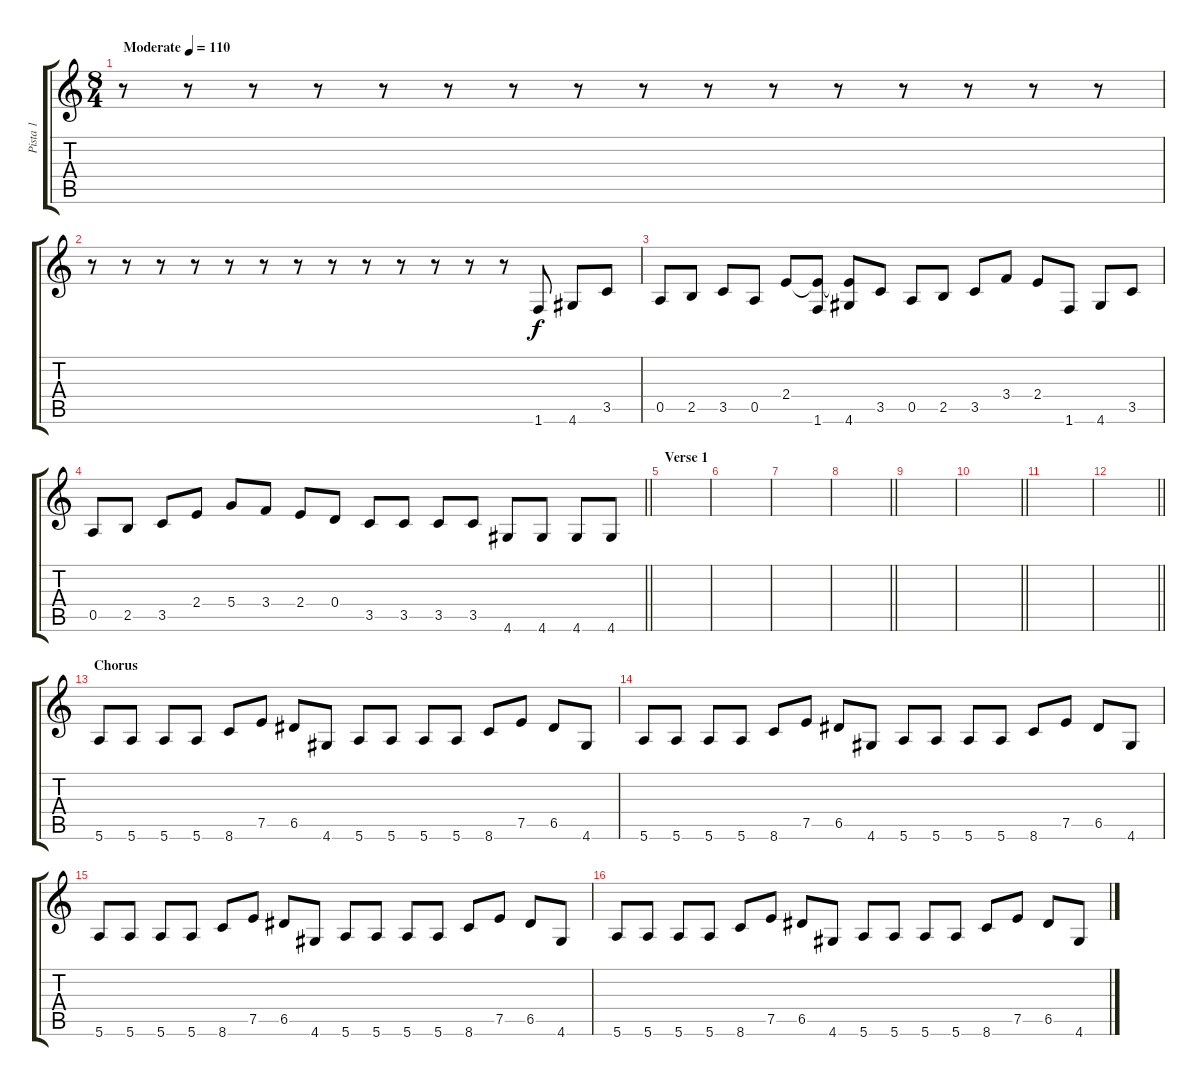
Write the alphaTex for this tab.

\track ("Pista 1" "Pista 1") {instrument overdrivenguitar}
\staff {score tabs}
\tuning (E4 B3 G3 D3 A2 E2) {hide}
\ts (8 4)
\tempo (110 "Moderate")
\clef g2
\ks c
r.8{dy f instrument overdrivenguitar} r.8 r.8 r.8 r.8 r.8 r.8 r.8 r.8 r.8 r.8 r.8 r.8 r.8 r.8 r.8 |
r.8 r.8 r.8 r.8 r.8 r.8 r.8 r.8 r.8 r.8 r.8 r.8 r.8 1.6.8 4.6.8 3.5.8 |
0.5.8 2.5.8 3.5.8 0.5.8 2.4.8 (2.4{t} 1.6).8 (2.4{t} 4.6).8 3.5.8 0.5.8 2.5.8 3.5.8 3.4.8 2.4.8 1.6.8 4.6.8 3.5.8 |
\barLineRight lightlight
0.5.8 2.5.8 3.5.8 2.4.8 5.4.8 3.4.8 2.4.8 0.4.8 3.5.8 3.5.8 3.5.8 3.5.8 4.6.8 4.6.8 4.6.8 4.6.8 |
\section ("" "Verse 1")
|
|
|
\barLineRight lightlight
|
|
\barLineRight lightlight
|
|
\barLineRight lightlight
|
\section ("" "Chorus")
5.6.8 5.6.8 5.6.8 5.6.8 8.6.8 7.5.8 6.5.8 4.6.8 5.6.8 5.6.8 5.6.8 5.6.8 8.6.8 7.5.8 6.5.8 4.6.8 |
5.6.8 5.6.8 5.6.8 5.6.8 8.6.8 7.5.8 6.5.8 4.6.8 5.6.8 5.6.8 5.6.8 5.6.8 8.6.8 7.5.8 6.5.8 4.6.8 |
5.6.8 5.6.8 5.6.8 5.6.8 8.6.8 7.5.8 6.5.8 4.6.8 5.6.8 5.6.8 5.6.8 5.6.8 8.6.8 7.5.8 6.5.8 4.6.8 |
5.6.8 5.6.8 5.6.8 5.6.8 8.6.8 7.5.8 6.5.8 4.6.8 5.6.8 5.6.8 5.6.8 5.6.8 8.6.8 7.5.8 6.5.8 4.6.8
